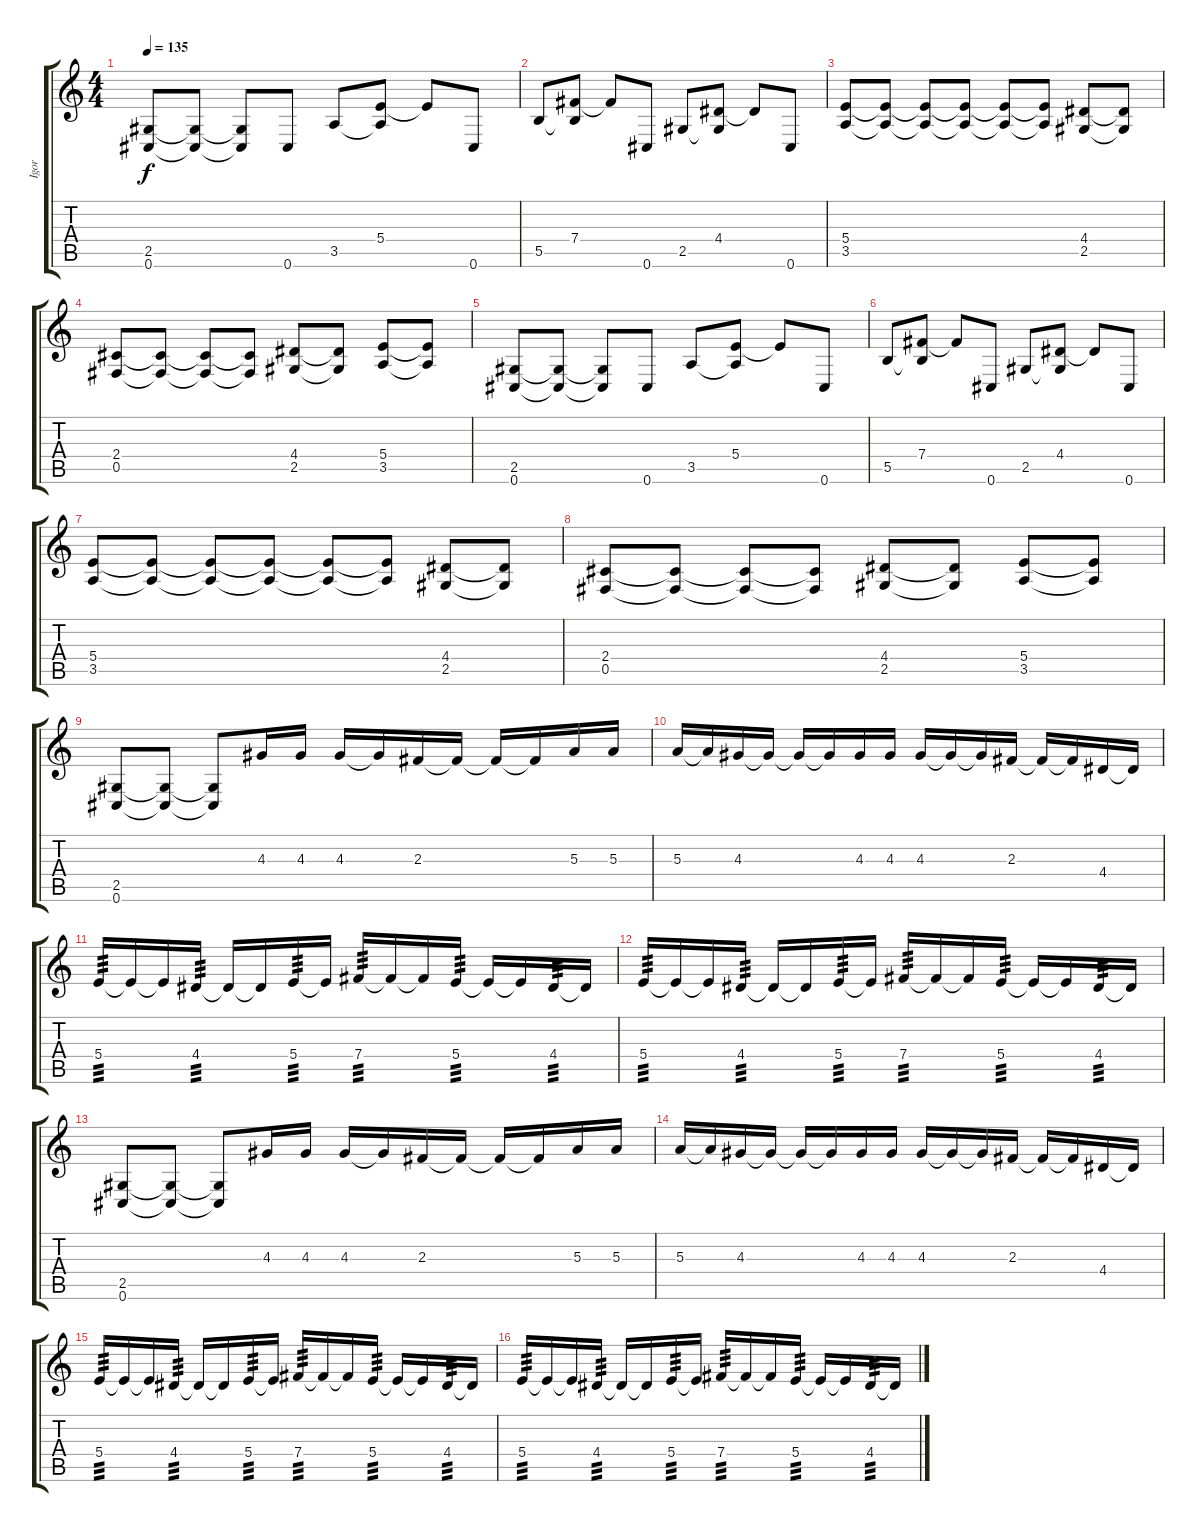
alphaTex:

\track ("Igor" "Igor") {instrument distortionguitar}
\staff {score tabs}
\tuning (Db4 Ab3 E3 B2 Gb2 Db2) {hide}
\ts (4 4)
\tempo 135
\clef g2
\ks c
(2.5 0.6).8{dy f} (2.5{t} 0.6{t}).8 (2.5{t} 0.6{t}).8 0.6.8 3.5.8 (5.4 3.5{t}).8 5.4{t}.8 0.6.8 |
5.5.8 (7.4 5.5{t}).8 7.4{t}.8 0.6.8 2.5.8 (4.4 2.5{t}).8 4.4{t}.8 0.6.8 |
(5.4 3.5).8 (5.4{t} 3.5{t}).8 (5.4{t} 3.5{t}).8 (5.4{t} 3.5{t}).8 (5.4{t} 3.5{t}).8 (5.4{t} 3.5{t}).8 (4.4 2.5).8 (4.4{t} 2.5{t}).8 |
(2.4 0.5).8 (2.4{t} 0.5{t}).8 (2.4{t} 0.5{t}).8 (2.4{t} 0.5{t}).8 (4.4 2.5).8 (4.4{t} 2.5{t}).8 (5.4 3.5).8 (5.4{t} 3.5{t}).8 |
(2.5 0.6).8 (2.5{t} 0.6{t}).8 (2.5{t} 0.6{t}).8 0.6.8 3.5.8 (5.4 3.5{t}).8 5.4{t}.8 0.6.8 |
5.5.8 (7.4 5.5{t}).8 7.4{t}.8 0.6.8 2.5.8 (4.4 2.5{t}).8 4.4{t}.8 0.6.8 |
(5.4 3.5).8 (5.4{t} 3.5{t}).8 (5.4{t} 3.5{t}).8 (5.4{t} 3.5{t}).8 (5.4{t} 3.5{t}).8 (5.4{t} 3.5{t}).8 (4.4 2.5).8 (4.4{t} 2.5{t}).8 |
(2.4 0.5).8 (2.4{t} 0.5{t}).8 (2.4{t} 0.5{t}).8 (2.4{t} 0.5{t}).8 (4.4 2.5).8 (4.4{t} 2.5{t}).8 (5.4 3.5).8 (5.4{t} 3.5{t}).8 |
(2.5 0.6).8 (2.5{t} 0.6{t}).8 (2.5{t} 0.6{t}).8 4.3.16 4.3.16 4.3.16 4.3{t}.16 2.3.16 2.3{t}.16 2.3{t}.16 2.3{t}.16 5.3.16 5.3.16 |
5.3.16 5.3{t}.16 4.3.16 4.3{t}.16 4.3{t}.16 4.3{t}.16 4.3.16 4.3.16 4.3.16 4.3{t}.16 4.3{t}.16 2.3.16 2.3{t}.16 2.3{t}.16 4.4.16 4.4{t}.16 |
5.4.16{tp 3} 5.4{t}.16 5.4{t}.16 4.4.16{tp 3} 4.4{t}.16 4.4{t}.16 5.4.16{tp 3} 5.4{t}.16 7.4.16{tp 3} 7.4{t}.16 7.4{t}.16 5.4.16{tp 3} 5.4{t}.16 5.4{t}.16 4.4.16{tp 3} 4.4{t}.16 |
5.4.16{tp 3} 5.4{t}.16 5.4{t}.16 4.4.16{tp 3} 4.4{t}.16 4.4{t}.16 5.4.16{tp 3} 5.4{t}.16 7.4.16{tp 3} 7.4{t}.16 7.4{t}.16 5.4.16{tp 3} 5.4{t}.16 5.4{t}.16 4.4.16{tp 3} 4.4{t}.16 |
(2.5 0.6).8 (2.5{t} 0.6{t}).8 (2.5{t} 0.6{t}).8 4.3.16 4.3.16 4.3.16 4.3{t}.16 2.3.16 2.3{t}.16 2.3{t}.16 2.3{t}.16 5.3.16 5.3.16 |
5.3.16 5.3{t}.16 4.3.16 4.3{t}.16 4.3{t}.16 4.3{t}.16 4.3.16 4.3.16 4.3.16 4.3{t}.16 4.3{t}.16 2.3.16 2.3{t}.16 2.3{t}.16 4.4.16 4.4{t}.16 |
5.4.16{tp 3} 5.4{t}.16 5.4{t}.16 4.4.16{tp 3} 4.4{t}.16 4.4{t}.16 5.4.16{tp 3} 5.4{t}.16 7.4.16{tp 3} 7.4{t}.16 7.4{t}.16 5.4.16{tp 3} 5.4{t}.16 5.4{t}.16 4.4.16{tp 3} 4.4{t}.16 |
5.4.16{tp 3} 5.4{t}.16 5.4{t}.16 4.4.16{tp 3} 4.4{t}.16 4.4{t}.16 5.4.16{tp 3} 5.4{t}.16 7.4.16{tp 3} 7.4{t}.16 7.4{t}.16 5.4.16{tp 3} 5.4{t}.16 5.4{t}.16 4.4.16{tp 3} 4.4{t}.16
